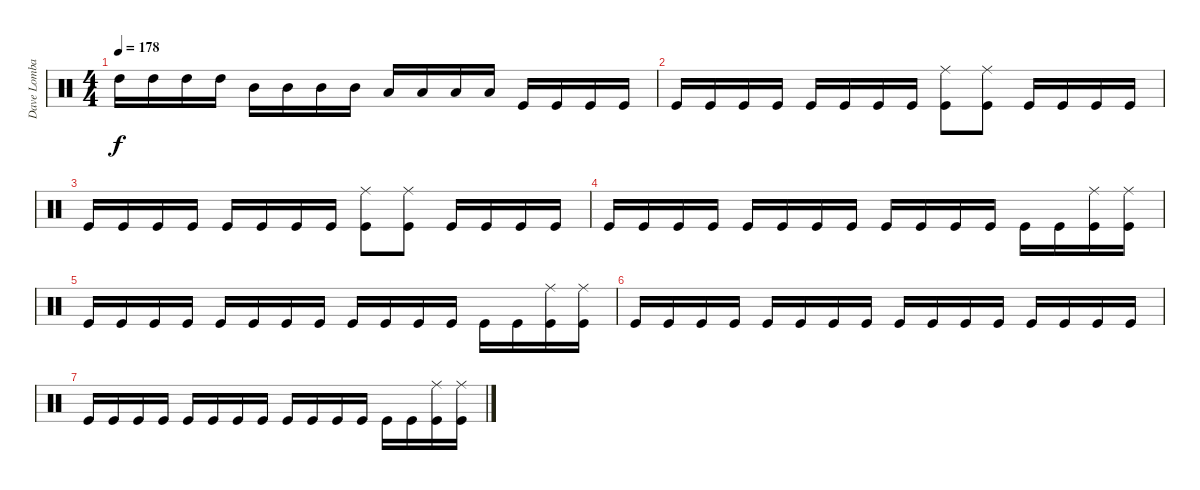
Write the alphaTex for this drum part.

\track ("Dave Lombardo - Drums" "Dave Lomba") {instrument percussion}
\staff {score}
\articulation defaults
\ts (4 4)
\tempo 178
\clef neutral
\ks c "High Tom (hit)".16{dy f} "High Tom (hit)".16 "High Tom (hit)".16 "High Tom (hit)".16 "Mid Tom (hit)".16 "Mid Tom (hit)".16 "Mid Tom (hit)".16 "Mid Tom (hit)".16 "Low Tom (hit)".16 "Low Tom (hit)".16 "Low Tom (hit)".16 "Low Tom (hit)".16 "Kick (hit)".16 "Kick (hit)".16 "Kick (hit)".16 "Kick (hit)".16
|
"Kick (hit)".16 "Kick (hit)".16 "Kick (hit)".16 "Kick (hit)".16 "Kick (hit)".16 "Kick (hit)".16 "Kick (hit)".16 "Kick (hit)".16 ("Ride (middle)" "Kick (hit)").8 ("Ride (middle)" "Kick (hit)").8 "Kick (hit)".16 "Kick (hit)".16 "Kick (hit)".16 "Kick (hit)".16 |
"Kick (hit)".16 "Kick (hit)".16 "Kick (hit)".16 "Kick (hit)".16 "Kick (hit)".16 "Kick (hit)".16 "Kick (hit)".16 "Kick (hit)".16 ("Ride (middle)" "Kick (hit)").8 ("Ride (middle)" "Kick (hit)").8 "Kick (hit)".16 "Kick (hit)".16 "Kick (hit)".16 "Kick (hit)".16 |
"Kick (hit)".16 "Kick (hit)".16 "Kick (hit)".16 "Kick (hit)".16 "Kick (hit)".16 "Kick (hit)".16 "Kick (hit)".16 "Kick (hit)".16 "Kick (hit)".16 "Kick (hit)".16 "Kick (hit)".16 "Kick (hit)".16 "Kick (hit)".16 "Kick (hit)".16 ("Kick (hit)" "Ride (middle)").16 ("Kick (hit)" "Ride (middle)").16 |
"Kick (hit)".16 "Kick (hit)".16 "Kick (hit)".16 "Kick (hit)".16 "Kick (hit)".16 "Kick (hit)".16 "Kick (hit)".16 "Kick (hit)".16 "Kick (hit)".16 "Kick (hit)".16 "Kick (hit)".16 "Kick (hit)".16 "Kick (hit)".16 "Kick (hit)".16 ("Kick (hit)" "Ride (middle)").16 ("Kick (hit)" "Ride (middle)").16 |
"Kick (hit)".16 "Kick (hit)".16 "Kick (hit)".16 "Kick (hit)".16 "Kick (hit)".16 "Kick (hit)".16 "Kick (hit)".16 "Kick (hit)".16 "Kick (hit)".16 "Kick (hit)".16 "Kick (hit)".16 "Kick (hit)".16 "Kick (hit)".16 "Kick (hit)".16 "Kick (hit)".16 "Kick (hit)".16 |
"Kick (hit)".16 "Kick (hit)".16 "Kick (hit)".16 "Kick (hit)".16 "Kick (hit)".16 "Kick (hit)".16 "Kick (hit)".16 "Kick (hit)".16 "Kick (hit)".16 "Kick (hit)".16 "Kick (hit)".16 "Kick (hit)".16 "Kick (hit)".16 "Kick (hit)".16 ("Kick (hit)" "Ride (middle)").16 ("Kick (hit)" "Ride (middle)").16
